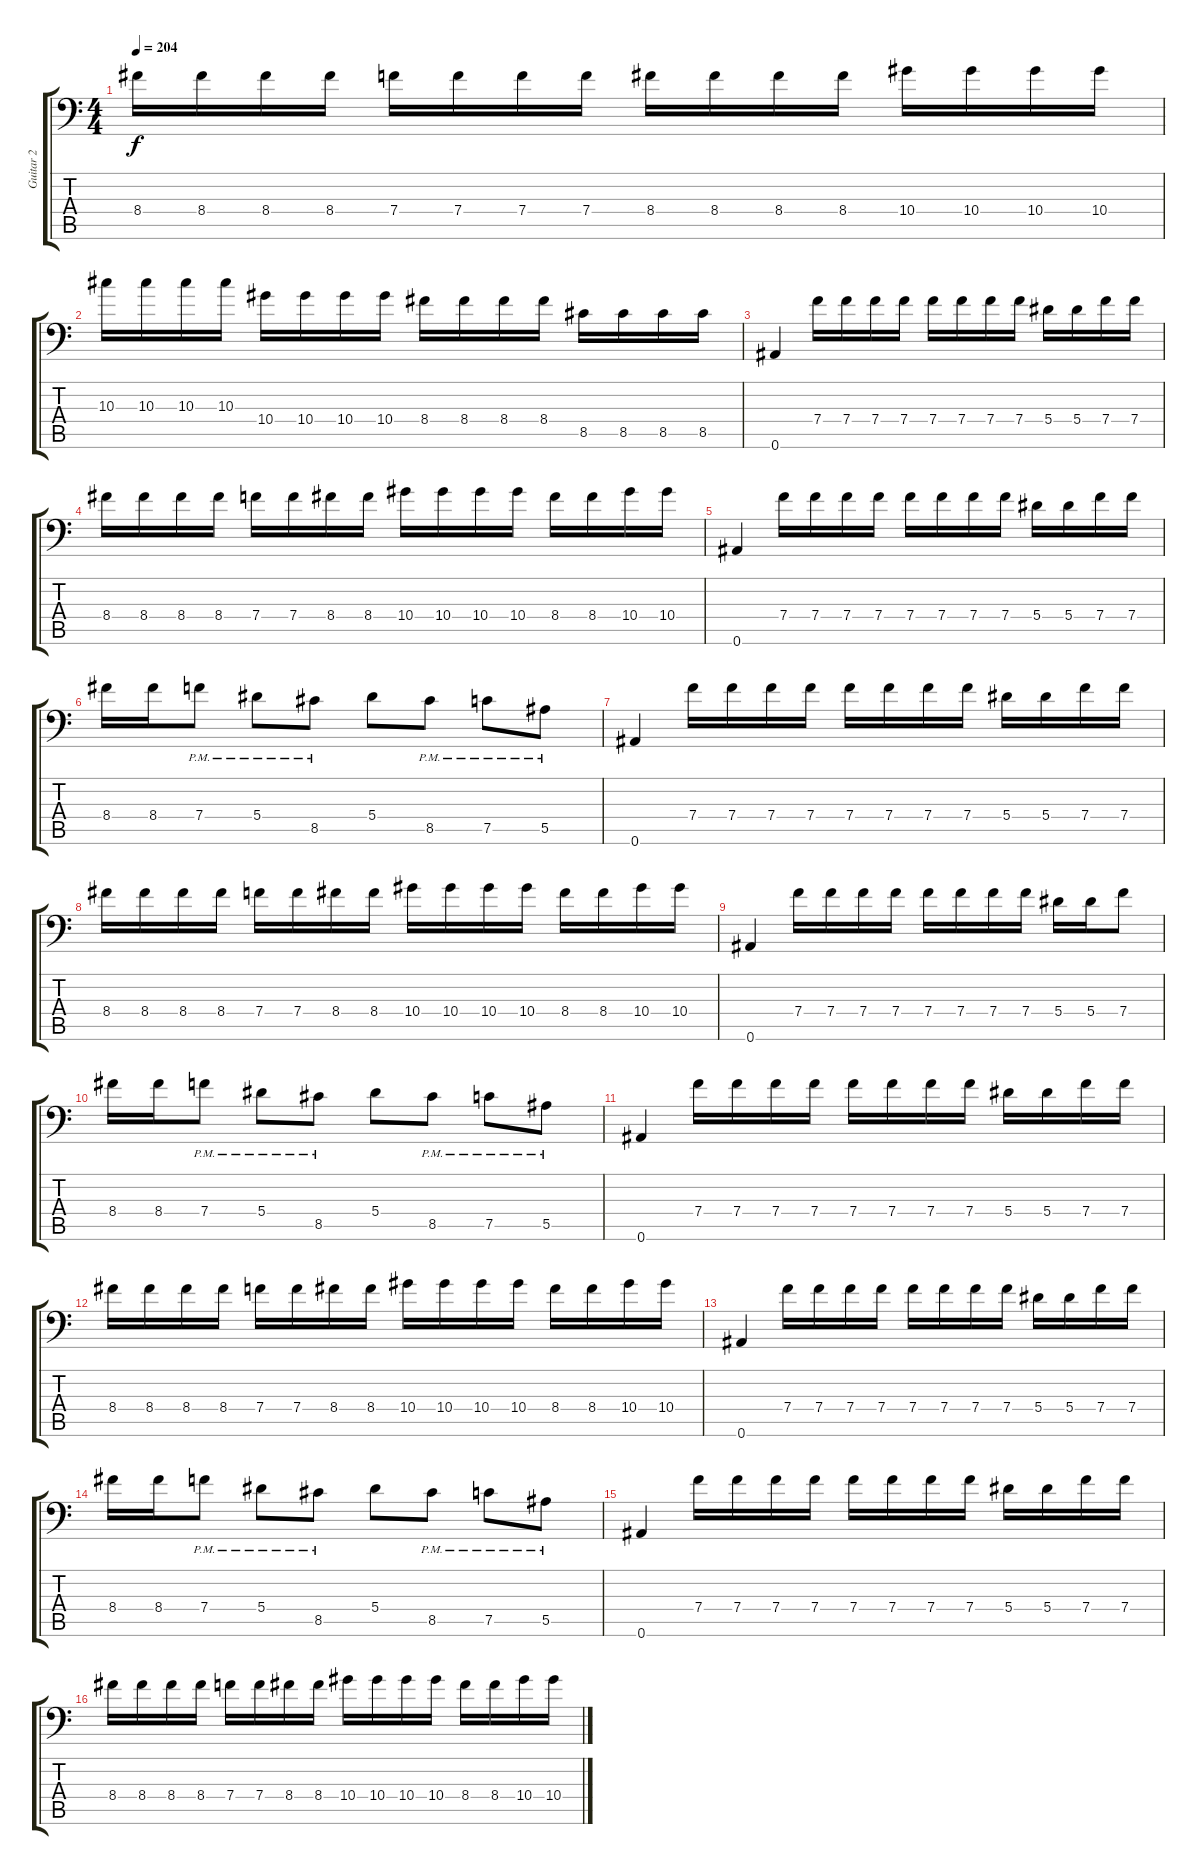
\track ("Guitar 2" "Guitar 2") {instrument distortionguitar}
\staff {score tabs}
\tuning (C4 G3 Eb3 Bb2 F2 Bb1) {hide}
\ts (4 4)
\tempo 204
\clef f4
\ks c
8.4.16{dy f} 8.4.16 8.4.16 8.4.16 7.4.16 7.4.16 7.4.16 7.4.16 8.4.16 8.4.16 8.4.16 8.4.16 10.4.16 10.4.16 10.4.16 10.4.16 |
10.3.16 10.3.16 10.3.16 10.3.16 10.4.16 10.4.16 10.4.16 10.4.16 8.4.16 8.4.16 8.4.16 8.4.16 8.5.16 8.5.16 8.5.16 8.5.16 |
0.6.4 7.4.16 7.4.16 7.4.16 7.4.16 7.4.16 7.4.16 7.4.16 7.4.16 5.4.16 5.4.16 7.4.16 7.4.16 |
8.4.16 8.4.16 8.4.16 8.4.16 7.4.16 7.4.16 8.4.16 8.4.16 10.4.16 10.4.16 10.4.16 10.4.16 8.4.16 8.4.16 10.4.16 10.4.16 |
0.6.4 7.4.16 7.4.16 7.4.16 7.4.16 7.4.16 7.4.16 7.4.16 7.4.16 5.4.16 5.4.16 7.4.16 7.4.16 |
8.4.16 8.4.16 7.4{pm}.8 5.4{pm}.8 8.5{pm}.8 5.4.8 8.5{pm}.8 7.5{pm}.8 5.5{pm}.8 |
0.6.4 7.4.16 7.4.16 7.4.16 7.4.16 7.4.16 7.4.16 7.4.16 7.4.16 5.4.16 5.4.16 7.4.16 7.4.16 |
8.4.16 8.4.16 8.4.16 8.4.16 7.4.16 7.4.16 8.4.16 8.4.16 10.4.16 10.4.16 10.4.16 10.4.16 8.4.16 8.4.16 10.4.16 10.4.16 |
0.6.4 7.4.16 7.4.16 7.4.16 7.4.16 7.4.16 7.4.16 7.4.16 7.4.16 5.4.16 5.4.16 7.4.8 |
8.4.16 8.4.16 7.4{pm}.8 5.4{pm}.8 8.5{pm}.8 5.4.8 8.5{pm}.8 7.5{pm}.8 5.5{pm}.8 |
0.6.4 7.4.16 7.4.16 7.4.16 7.4.16 7.4.16 7.4.16 7.4.16 7.4.16 5.4.16 5.4.16 7.4.16 7.4.16 |
8.4.16 8.4.16 8.4.16 8.4.16 7.4.16 7.4.16 8.4.16 8.4.16 10.4.16 10.4.16 10.4.16 10.4.16 8.4.16 8.4.16 10.4.16 10.4.16 |
0.6.4 7.4.16 7.4.16 7.4.16 7.4.16 7.4.16 7.4.16 7.4.16 7.4.16 5.4.16 5.4.16 7.4.16 7.4.16 |
8.4.16 8.4.16 7.4{pm}.8 5.4{pm}.8 8.5{pm}.8 5.4.8 8.5{pm}.8 7.5{pm}.8 5.5{pm}.8 |
0.6.4 7.4.16 7.4.16 7.4.16 7.4.16 7.4.16 7.4.16 7.4.16 7.4.16 5.4.16 5.4.16 7.4.16 7.4.16 |
8.4.16 8.4.16 8.4.16 8.4.16 7.4.16 7.4.16 8.4.16 8.4.16 10.4.16 10.4.16 10.4.16 10.4.16 8.4.16 8.4.16 10.4.16 10.4.16
